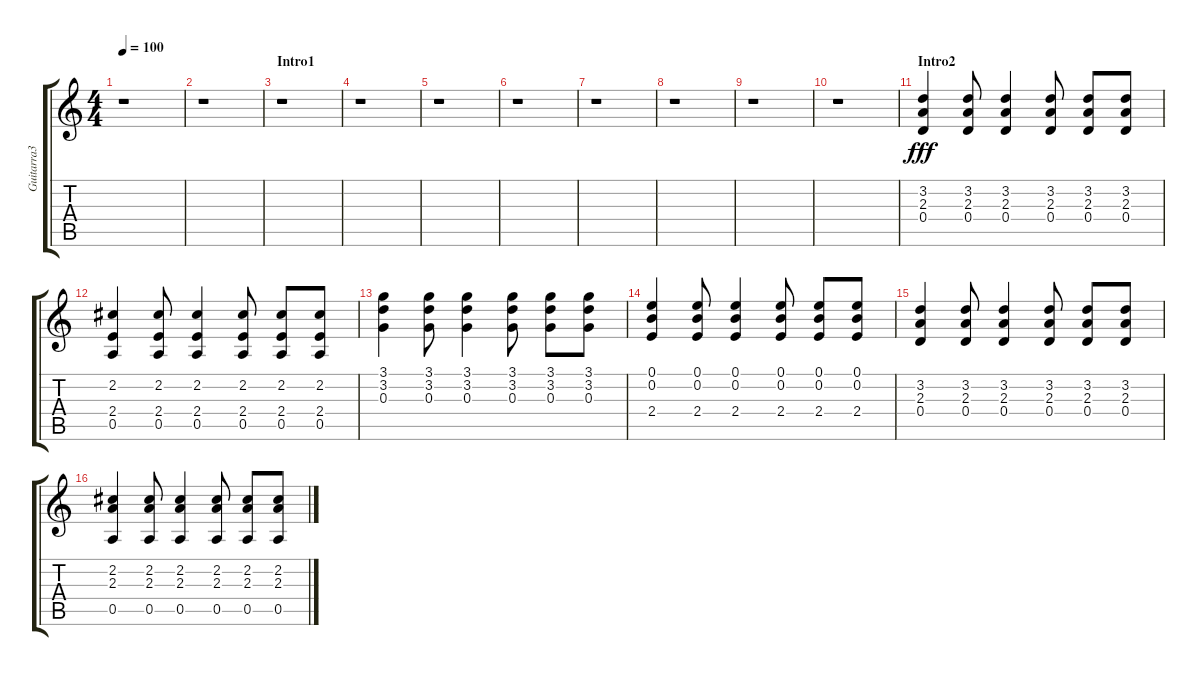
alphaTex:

\track ("Guitarra3" "Guitarra3") {instrument distortionguitar}
\staff {score tabs}
\tuning (E4 B3 G3 D3 A2 E2) {hide}
\ts (4 4)
\tempo 100
\clef g2
\ks c
r.1{dy fff instrument distortionguitar} |
r.1 |
\section ("" "Intro1")
r.1 |
r.1 |
r.1 |
r.1 |
r.1 |
r.1 |
r.1 |
r.1 |
\section ("" "Intro2")
(3.2 2.3 0.4).4 (3.2 2.3 0.4).8 (3.2 2.3 0.4).4 (3.2 2.3 0.4).8 (3.2 2.3 0.4).8 (3.2 2.3 0.4).8 |
(2.2 2.4 0.5).4 (2.2 2.4 0.5).8 (2.2 2.4 0.5).4 (2.2 2.4 0.5).8 (2.2 2.4 0.5).8 (2.2 2.4 0.5).8 |
(3.1 3.2 0.3).4 (3.1 3.2 0.3).8 (3.1 3.2 0.3).4 (3.1 3.2 0.3).8 (3.1 3.2 0.3).8 (3.1 3.2 0.3).8 |
(0.1 0.2 2.4).4 (0.1 0.2 2.4).8 (0.1 0.2 2.4).4 (0.1 0.2 2.4).8 (0.1 0.2 2.4).8 (0.1 0.2 2.4).8 |
(3.2 2.3 0.4).4 (3.2 2.3 0.4).8 (3.2 2.3 0.4).4 (3.2 2.3 0.4).8 (3.2 2.3 0.4).8 (3.2 2.3 0.4).8 |
(2.2 2.3 0.5).4 (2.2 2.3 0.5).8 (2.2 2.3 0.5).4 (2.2 2.3 0.5).8 (2.2 2.3 0.5).8 (2.2 2.3 0.5).8
